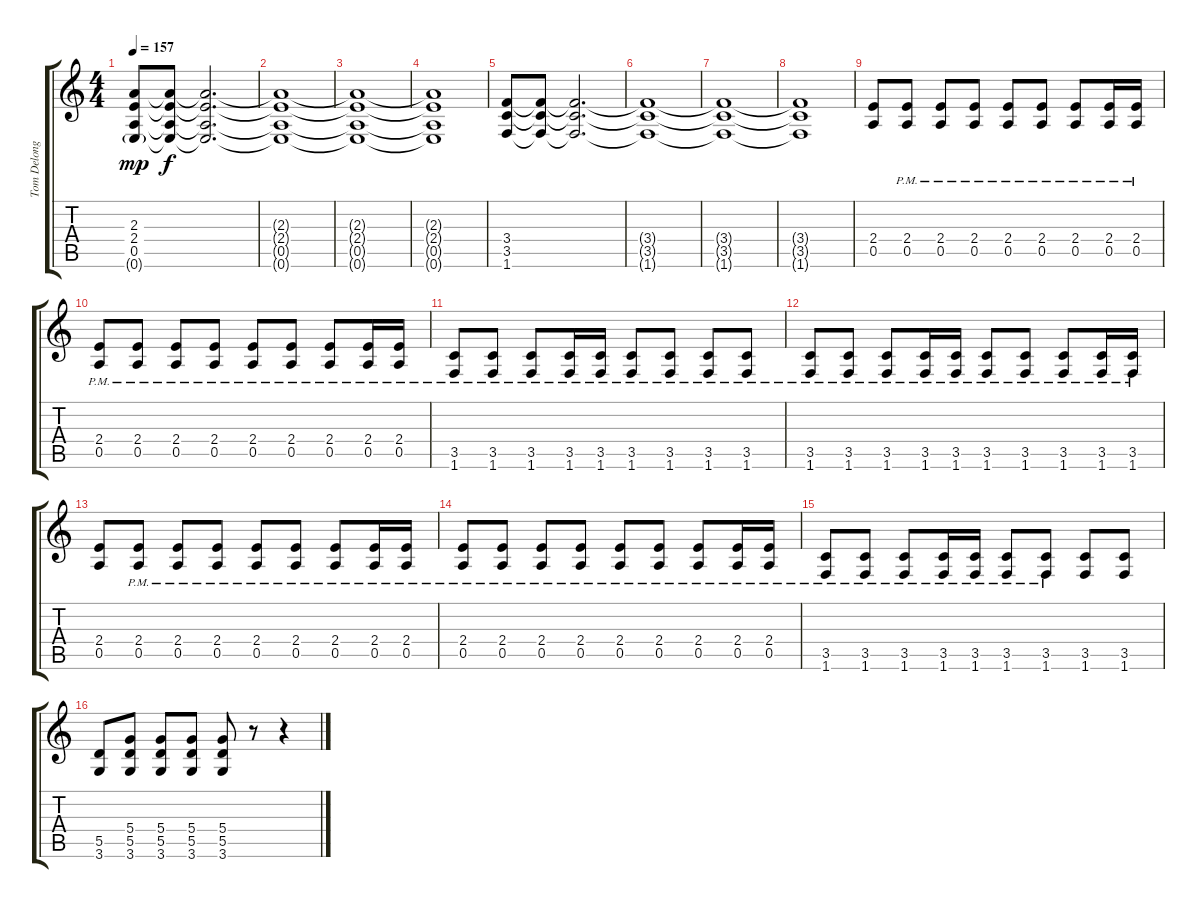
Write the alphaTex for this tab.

\track ("Tom Delonge - Guitar" "Tom Delong") {instrument distortionguitar}
\staff {score tabs}
\tuning (E4 B3 G3 D3 A2 E2) {hide}
\ts (4 4)
\tempo 157
\clef g2
\ks c
(2.3 2.4 0.5 0.6{g}).8{dy mp volume 11} (2.3{t} 2.4{t} 0.5{t} 0.6{t}).8{dy f volume 7} (2.3{t} 2.4{t} 0.5{t} 0.6{t}).2{d} |
(2.3{t} 2.4{t} 0.5{t} 0.6{t}).1 |
(2.3{t} 2.4{t} 0.5{t} 0.6{t}).1 |
(2.3{t} 2.4{t} 0.5{t} 0.6{t}).1 |
(3.4 3.5 1.6).8{volume 11} (3.4{t} 3.5{t} 1.6{t}).8{volume 5} (3.4{t} 3.5{t} 1.6{t}).2{d} |
(3.4{t} 3.5{t} 1.6{t}).1 |
(3.4{t} 3.5{t} 1.6{t}).1 |
(3.4{t} 3.5{t} 1.6{t}).1 |
(2.4 0.5).8{volume 11} (2.4{pm} 0.5{pm}).8 (2.4{pm} 0.5{pm}).8 (2.4{pm} 0.5{pm}).8 (2.4{pm} 0.5{pm}).8 (2.4{pm} 0.5{pm}).8 (2.4{pm} 0.5{pm}).8 (2.4{pm} 0.5{pm}).16 (2.4{pm} 0.5{pm}).16 |
(2.4{pm} 0.5{pm}).8 (2.4{pm} 0.5{pm}).8 (2.4{pm} 0.5{pm}).8 (2.4{pm} 0.5{pm}).8 (2.4{pm} 0.5{pm}).8 (2.4{pm} 0.5{pm}).8 (2.4{pm} 0.5{pm}).8 (2.4{pm} 0.5{pm}).16 (2.4{pm} 0.5{pm}).16 |
(3.5{pm} 1.6{pm}).8 (3.5{pm} 1.6{pm}).8 (3.5{pm} 1.6{pm}).8 (3.5{pm} 1.6{pm}).16 (3.5{pm} 1.6{pm}).16 (3.5{pm} 1.6{pm}).8 (3.5{pm} 1.6{pm}).8 (3.5{pm} 1.6{pm}).8 (3.5{pm} 1.6{pm}).8 |
(3.5{pm} 1.6{pm}).8 (3.5{pm} 1.6{pm}).8 (3.5{pm} 1.6{pm}).8 (3.5{pm} 1.6{pm}).16 (3.5{pm} 1.6{pm}).16 (3.5{pm} 1.6{pm}).8 (3.5{pm} 1.6{pm}).8 (3.5{pm} 1.6{pm}).8 (3.5{pm} 1.6{pm}).16 (3.5{pm} 1.6{pm}).16 |
(2.4 0.5).8 (2.4{pm} 0.5{pm}).8 (2.4{pm} 0.5{pm}).8 (2.4{pm} 0.5{pm}).8 (2.4{pm} 0.5{pm}).8 (2.4{pm} 0.5{pm}).8 (2.4{pm} 0.5{pm}).8 (2.4{pm} 0.5{pm}).16 (2.4{pm} 0.5{pm}).16 |
(2.4{pm} 0.5{pm}).8 (2.4{pm} 0.5{pm}).8 (2.4{pm} 0.5{pm}).8 (2.4{pm} 0.5{pm}).8 (2.4{pm} 0.5{pm}).8 (2.4{pm} 0.5{pm}).8 (2.4{pm} 0.5{pm}).8 (2.4{pm} 0.5{pm}).16 (2.4{pm} 0.5{pm}).16 |
(3.5{pm} 1.6{pm}).8 (3.5{pm} 1.6{pm}).8 (3.5{pm} 1.6{pm}).8 (3.5{pm} 1.6{pm}).16 (3.5{pm} 1.6{pm}).16 (3.5{pm} 1.6).8 (3.5{pm} 1.6).8 (3.5 1.6).8 (3.5 1.6).8 |
(5.5 3.6).8 (5.4 5.5 3.6).8 (5.4 5.5 3.6).8 (5.4 5.5 3.6).8 (5.4 5.5 3.6).8 r.8 r.4
